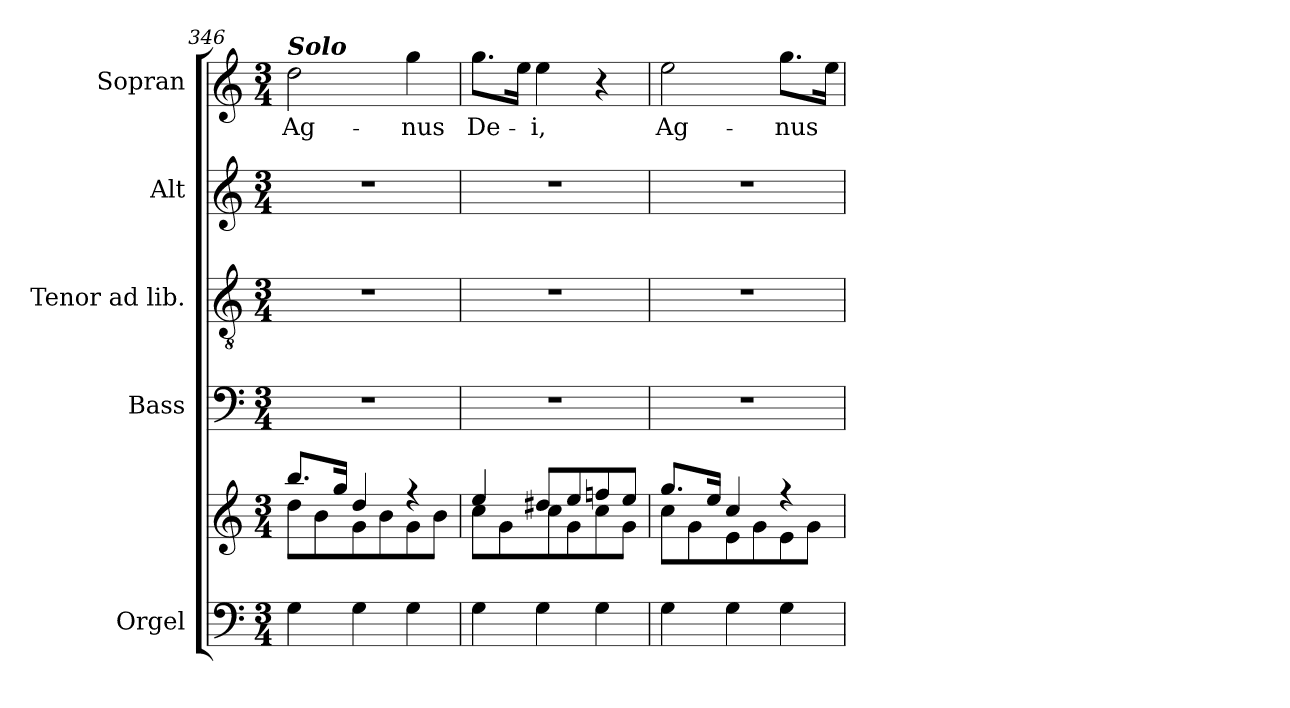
**kern	**kern	**kern	**kern	**kern	**kern	**text
*part5	*part5	*part4	*part3	*part2	*part1	*part1
*staff6	*staff5	*staff4	*staff3	*staff2	*staff1	*staff1
*I"Orgel	*	*I"Bass	*I"Tenor ad lib.	*I"Alt	*I"Sopran	*
*I'Org.	*	*I'B	*I'T	*I'A	*I'S	*
*clefF4	*clefG2	*clefF4	*clefGv2	*clefG2	*clefG2	*
*k[]	*k[]	*k[]	*k[]	*k[]	*k[]	*
*C:	*C:	*C:	*C:	*C:	*C:	*
*M3/4	*M3/4	*M3/4	*M3/4	*M3/4	*M3/4	*
=346	=346	=346	=346	=346	=346	=346
*	*^	*	*	*	*	*
!	!	!	!	!	!	!LO:TX:a:Bi:t=Solo	!
!	!	!	!	!	!	!	!LO:LY:b
4G\	8.bb/L	8dd\L	2.r	2.r	2.r	2dd\	Ag-
.	.	8b\	.	.	.	.	.
.	16gg/Jk	.	.	.	.	.	.
4G\	4dd/	8g\	.	.	.	.	.
.	.	8b\	.	.	.	.	.
!	!	!	!	!	!	!	!LO:LY:b
4G\	4rff	8g\	.	.	.	4gg\	-nus
.	.	8b\J	.	.	.	.	.
=347	=347	=347	=347	=347	=347	=347	=347
!	!	!	!	!	!	!	!LO:LY:b
4G\	4ee/	8cc\L	2.r	2.r	2.r	8.gg\L	De-
.	.	8g\	.	.	.	.	.
.	.	.	.	.	.	16ee\Jk	.
!	!	!	!	!	!	!	!LO:LY:b
4G\	8dd#X/L	8cc\	.	.	.	4ee\	-i,
.	8ee/	8g\	.	.	.	.	.
4G\	8ffn/	8cc\	.	.	.	4r	.
.	8ee/J	8g\J	.	.	.	.	.
!!LO:PB:g=z
=348	=348	=348	=348	=348	=348	=348	=348
!	!	!	!	!	!	!	!LO:LY:b
4G\	8.gg/L	8cc\L	2.r	2.r	2.r	2ee\	Ag-
.	.	8g\	.	.	.	.	.
.	16ee/Jk	.	.	.	.	.	.
4G\	4cc/	8e\	.	.	.	.	.
.	.	8g\	.	.	.	.	.
!	!	!	!	!	!	!	!LO:LY:b
4G\	4ree	8e\	.	.	.	8.gg\L	-nus
.	.	8g\J	.	.	.	.	.
.	.	.	.	.	.	16ee\Jk	.
*	*v	*v	*	*	*	*	*
=	=	=	=	=	=	=
*-	*-	*-	*-	*-	*-	*-
